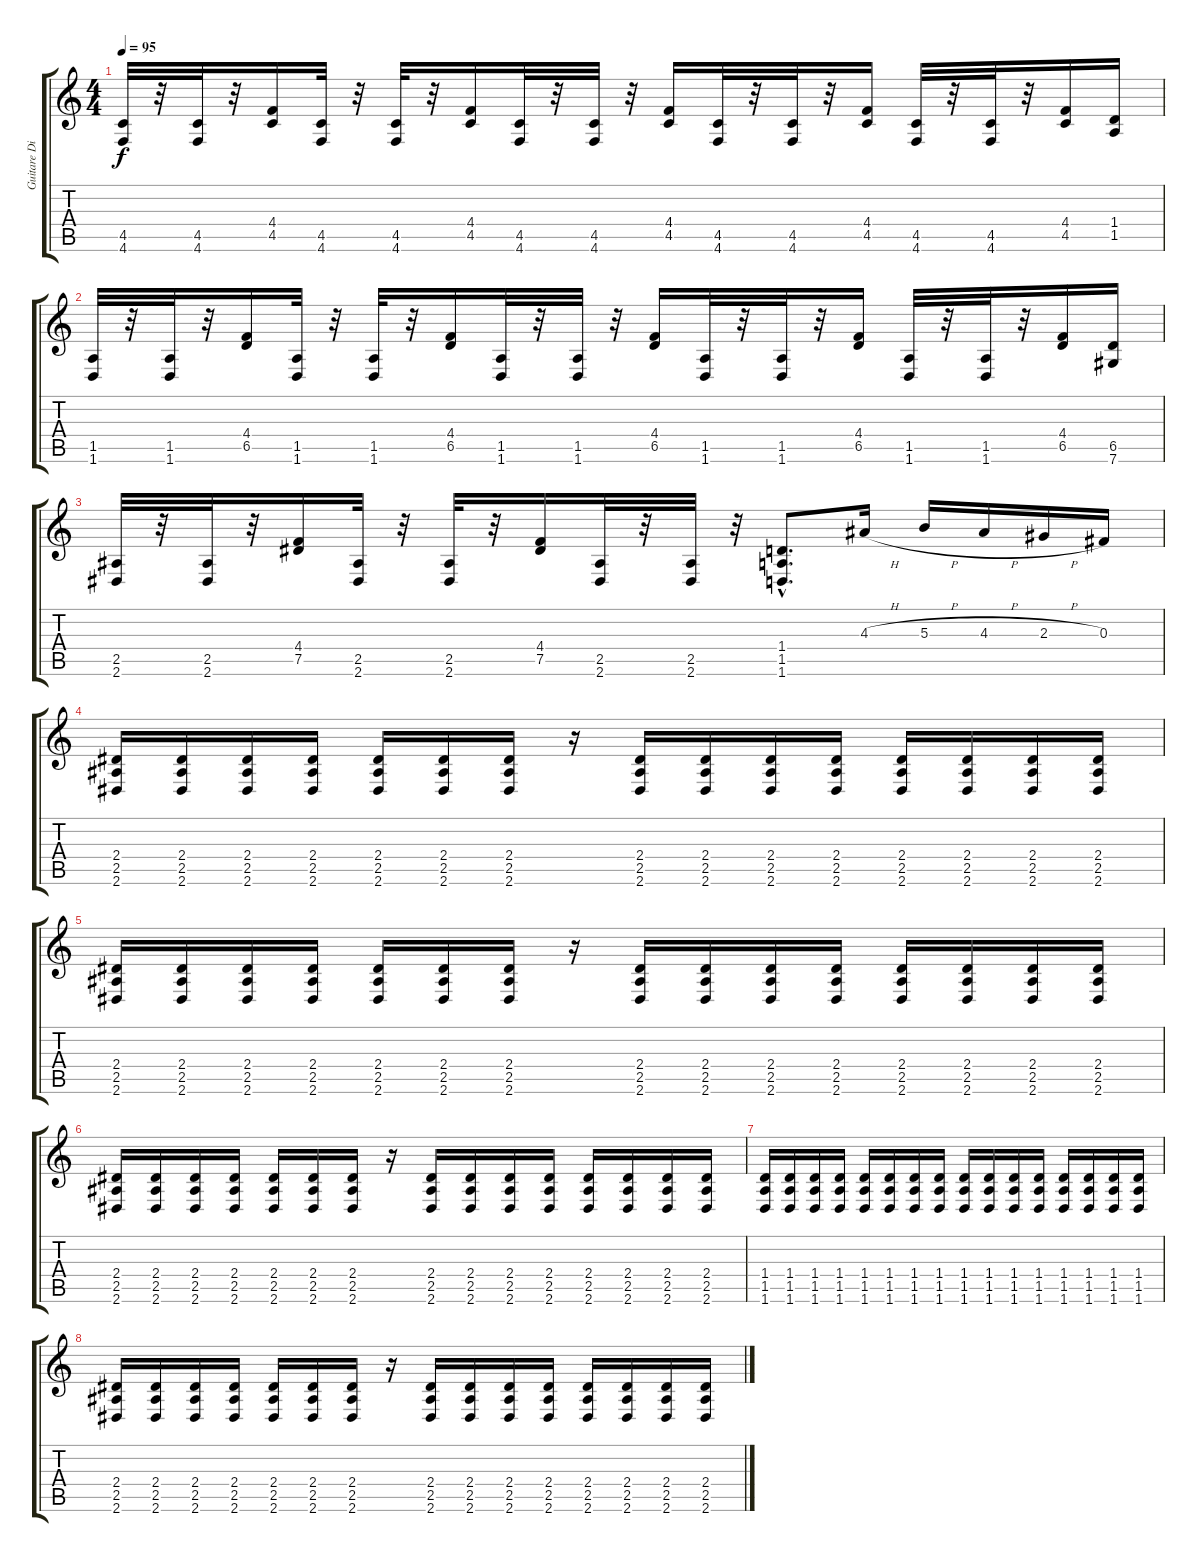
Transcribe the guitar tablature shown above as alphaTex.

\track ("Guitare Distortion 2" "Guitare Di") {instrument distortionguitar}
\staff {score tabs}
\tuning (Eb4 Bb3 Gb3 Db3 Ab2 Db2) {hide}
\ts (4 4)
\tempo 95
\clef g2
\ks c
(4.5 4.6).32{dy f} r.32 (4.5 4.6).32 r.32 (4.4 4.5).16 (4.5 4.6).32 r.32 (4.5 4.6).32 r.32 (4.4 4.5).16 (4.5 4.6).32 r.32 (4.5 4.6).32 r.32 (4.4 4.5).16 (4.5 4.6).32 r.32 (4.5 4.6).32 r.32 (4.4 4.5).16 (4.5 4.6).32 r.32 (4.5 4.6).32 r.32 (4.4 4.5).16 (1.4 1.5).16 |
(1.5 1.6).32 r.32 (1.5 1.6).32 r.32 (4.4 6.5).16 (1.5 1.6).32 r.32 (1.5 1.6).32 r.32 (4.4 6.5).16 (1.5 1.6).32 r.32 (1.5 1.6).32 r.32 (4.4 6.5).16 (1.5 1.6).32 r.32 (1.5 1.6).32 r.32 (4.4 6.5).16 (1.5 1.6).32 r.32 (1.5 1.6).32 r.32 (4.4 6.5).16 (6.5 7.6).16 |
(2.5 2.6).32 r.32 (2.5 2.6).32 r.32 (4.4 7.5).16 (2.5 2.6).32 r.32 (2.5 2.6).32 r.32 (4.4 7.5).16 (2.5 2.6).32 r.32 (2.5 2.6).32 r.32 (1.4{hac} 1.5{hac} 1.6{hac}).8{d} 4.3{h}.16 5.3{h}.16 4.3{h}.16 2.3{h}.16 0.3.16 |
(2.4 2.5 2.6).16 (2.4 2.5 2.6).16 (2.4 2.5 2.6).16 (2.4 2.5 2.6).16 (2.4 2.5 2.6).16 (2.4 2.5 2.6).16 (2.4 2.5 2.6).16 r.16 (2.4 2.5 2.6).16 (2.4 2.5 2.6).16 (2.4 2.5 2.6).16 (2.4 2.5 2.6).16 (2.4 2.5 2.6).16 (2.4 2.5 2.6).16 (2.4 2.5 2.6).16 (2.4 2.5 2.6).16 |
(2.4 2.5 2.6).16 (2.4 2.5 2.6).16 (2.4 2.5 2.6).16 (2.4 2.5 2.6).16 (2.4 2.5 2.6).16 (2.4 2.5 2.6).16 (2.4 2.5 2.6).16 r.16 (2.4 2.5 2.6).16 (2.4 2.5 2.6).16 (2.4 2.5 2.6).16 (2.4 2.5 2.6).16 (2.4 2.5 2.6).16 (2.4 2.5 2.6).16 (2.4 2.5 2.6).16 (2.4 2.5 2.6).16 |
(2.4 2.5 2.6).16 (2.4 2.5 2.6).16 (2.4 2.5 2.6).16 (2.4 2.5 2.6).16 (2.4 2.5 2.6).16 (2.4 2.5 2.6).16 (2.4 2.5 2.6).16 r.16 (2.4 2.5 2.6).16 (2.4 2.5 2.6).16 (2.4 2.5 2.6).16 (2.4 2.5 2.6).16 (2.4 2.5 2.6).16 (2.4 2.5 2.6).16 (2.4 2.5 2.6).16 (2.4 2.5 2.6).16 |
(1.4 1.5 1.6).16 (1.4 1.5 1.6).16 (1.4 1.5 1.6).16 (1.4 1.5 1.6).16 (1.4 1.5 1.6).16 (1.4 1.5 1.6).16 (1.4 1.5 1.6).16 (1.4 1.5 1.6).16 (1.4 1.5 1.6).16 (1.4 1.5 1.6).16 (1.4 1.5 1.6).16 (1.4 1.5 1.6).16 (1.4 1.5 1.6).16 (1.4 1.5 1.6).16 (1.4 1.5 1.6).16 (1.4 1.5 1.6).16 |
(2.4 2.5 2.6).16 (2.4 2.5 2.6).16 (2.4 2.5 2.6).16 (2.4 2.5 2.6).16 (2.4 2.5 2.6).16 (2.4 2.5 2.6).16 (2.4 2.5 2.6).16 r.16 (2.4 2.5 2.6).16 (2.4 2.5 2.6).16 (2.4 2.5 2.6).16 (2.4 2.5 2.6).16 (2.4 2.5 2.6).16 (2.4 2.5 2.6).16 (2.4 2.5 2.6).16 (2.4 2.5 2.6).16
